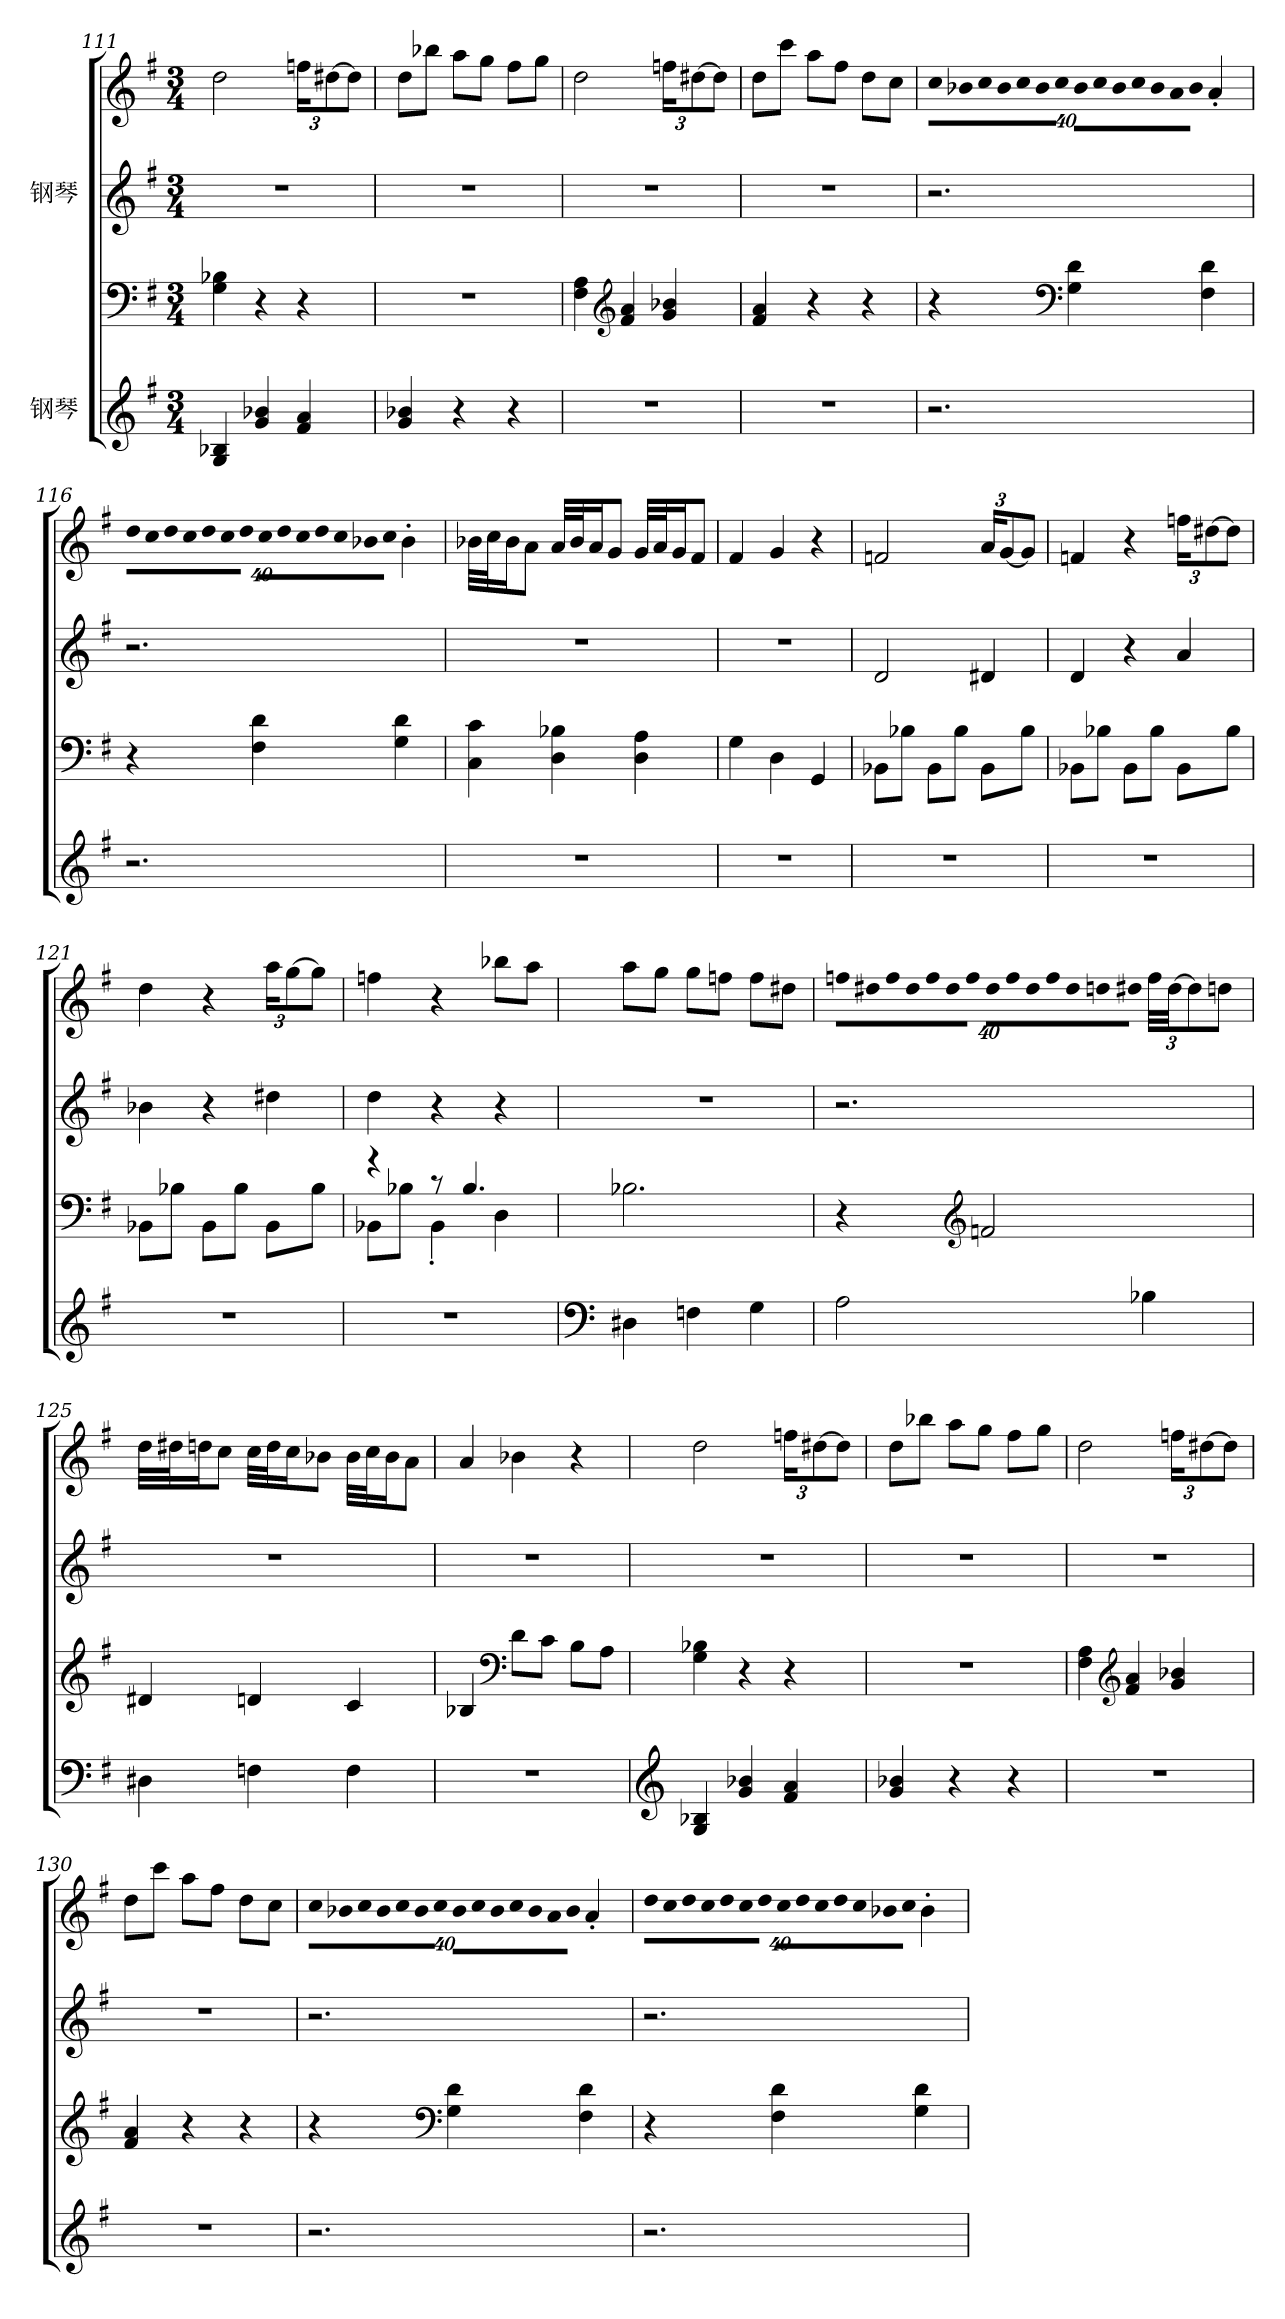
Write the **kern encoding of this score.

**kern	**kern	**kern	**kern
*part2	*part2	*part1	*part1
*staff4	*staff3	*staff2	*staff1
*I"钢琴	*	*I"钢琴	*
*clefG2	*clefF4	*clefG2	*clefG2
*k[f#]	*k[f#]	*k[f#]	*k[f#]
*M3/4	*M3/4	*M3/4	*M3/4
=111	=111	=111	=111
4G/ 4B-X/	4G\ 4B-X\	2.r	2dd\
4g/ 4b-X/	4r	.	.
*	*	*	*Xbrackettup
4f#/ 4a/	4r	.	24ffn\KL
.	.	.	[12dd#X\
.	.	.	8dd#\J]
=112	=112	=112	=112
4g/ 4b-X/	2.r	2.r	8dd\L
.	.	.	8bb-X\J
4r	.	.	8aa\L
.	.	.	8gg\J
4r	.	.	8ff#\L
.	.	.	8gg\J
!!LO:LB:g=z
=113	=113	=113	=113
2.r	4F#\ 4A\	2.r	2dd\
*	*clefG2	*	*
.	4f#/ 4a/	.	.
.	4g/ 4b-X/	.	24ffn\KL
.	.	.	[12dd#X\
.	.	.	8dd#\J]
=114	=114	=114	=114
2.r	4f#/ 4a/	2.r	8dd\L
.	.	.	8ccc\J
.	4r	.	8aa\L
.	.	.	8ff#\J
.	4r	.	8dd\L
.	.	.	8cc\J
=115	=115	=115	=115
!	!	!	!LO:N:vis=32
2.r	4r	2.r	640%23cc\LLL
!	!	!	!LO:N:vis=32
.	.	.	640%23b-X\
!	!	!	!LO:N:vis=32
.	.	.	640%23cc\
!	!	!	!LO:N:vis=32
.	.	.	640%23b-\
!	!	!	!LO:N:vis=32
.	.	.	640%23cc\
!	!	!	!LO:N:vis=32
.	.	.	640%23b-\
!	!	!	!LO:N:vis=32
.	.	.	640%23cc\JJJ
*	*clefF4	*	*
.	4G\ 4d\	.	.
!	!	!	!LO:N:vis=32
.	.	.	640%23b-\LLL
!	!	!	!LO:N:vis=32
.	.	.	640%23cc\
!	!	!	!LO:N:vis=32
.	.	.	640%23b-\
!	!	!	!LO:N:vis=32
.	.	.	640%23cc\
!	!	!	!LO:N:vis=32
.	.	.	640%23b-\
!	!	!	!LO:N:vis=32
.	.	.	640%23a\
!	!	!	!LO:N:vis=32
.	.	.	640%23b-\JJJ
.	4F#\ 4d\	.	.
.	.	.	4a'/
320ryy	320ryy	320ryy	.
!!LO:LB:g=z
=116	=116	=116	=116
!	!	!	!LO:N:vis=32
2.r	4r	2.r	640%23dd\LLL
!	!	!	!LO:N:vis=32
.	.	.	640%23cc\
!	!	!	!LO:N:vis=32
.	.	.	640%23dd\
!	!	!	!LO:N:vis=32
.	.	.	640%23cc\
!	!	!	!LO:N:vis=32
.	.	.	640%23dd\
!	!	!	!LO:N:vis=32
.	.	.	640%23cc\
!	!	!	!LO:N:vis=32
.	.	.	640%23dd\JJJ
.	4F#\ 4d\	.	.
!	!	!	!LO:N:vis=32
.	.	.	640%23cc\LLL
!	!	!	!LO:N:vis=32
.	.	.	640%23dd\
!	!	!	!LO:N:vis=32
.	.	.	640%23cc\
!	!	!	!LO:N:vis=32
.	.	.	640%23dd\
!	!	!	!LO:N:vis=32
.	.	.	640%23cc\
!	!	!	!LO:N:vis=32
.	.	.	640%23b-X\
!	!	!	!LO:N:vis=32
.	.	.	640%23cc\JJJ
.	4G\ 4d\	.	.
.	.	.	4b-'\
320ryy	320ryy	320ryy	.
=117	=117	=117	=117
2.r	4C\ 4c\	2.r	32b-X\LLL
.	.	.	32cc\J
.	.	.	16b-\J
.	.	.	8a\J
.	4D\ 4B-X\	.	32a/LLL
.	.	.	32b-/J
.	.	.	16a/J
.	.	.	8g/J
.	4D\ 4A\	.	32g/LLL
.	.	.	32a/J
.	.	.	16g/J
.	.	.	8f#/J
=118	=118	=118	=118
2.r	4G\	2.r	4f#/
.	4D\	.	4g/
.	4GG/	.	4r
=119	=119	=119	=119
2.r	8BB-X\L	2d/	2fn/
.	8B-X\J	.	.
.	8BB-\L	.	.
.	8B-\J	.	.
.	8BB-\L	4d#X/	24a/KL
.	.	.	[12g/
.	8B-\J	.	8g/J]
!!LO:PB:g=z
=120	=120	=120	=120
2.r	8BB-X\L	4d/	4fn/
.	8B-X\J	.	.
.	8BB-\L	4r	4r
.	8B-\J	.	.
.	8BB-\L	4a/	24ffn\KL
.	.	.	[12dd#X\
.	8B-\J	.	8dd#\J]
=121	=121	=121	=121
2.r	8BB-X\L	4b-X\	4dd\
.	8B-X\J	.	.
.	8BB-\L	4r	4r
.	8B-\J	.	.
.	8BB-\L	4dd#X\	24aa\KL
.	.	.	[12gg\
.	8B-\J	.	8gg\J]
=122	=122	=122	=122
*	*^	*	*
2.r	4r	8BB-X\L	4dd\	4ffn\
.	.	8B-X\J	.	.
.	8r	4BB-'\	4r	4r
.	4.B-/	.	.	.
.	.	4D\	4r	8bb-X\L
.	.	.	.	8aa\J
*	*v	*v	*	*
=123	=123	=123	=123
*clefF4	*	*	*
4D#X\	2.B-X\	2.r	8aa\L
.	.	.	8gg\J
4Fn\	.	.	8gg\L
.	.	.	8ffn\J
4G\	.	.	8ff\L
.	.	.	8dd#X\J
!!LO:LB:g=z
=124	=124	=124	=124
!	!	!	!LO:N:vis=32
2A\	4r	2.r	640%23ffn\LLL
!	!	!	!LO:N:vis=32
.	.	.	640%23dd#X\
!	!	!	!LO:N:vis=32
.	.	.	640%23ff\
!	!	!	!LO:N:vis=32
.	.	.	640%23dd#\
!	!	!	!LO:N:vis=32
.	.	.	640%23ff\
!	!	!	!LO:N:vis=32
.	.	.	640%23dd#\
!	!	!	!LO:N:vis=32
.	.	.	640%23ff\JJJ
*	*clefG2	*	*
.	2fn/	.	.
!	!	!	!LO:N:vis=32
.	.	.	640%23dd#\LLL
!	!	!	!LO:N:vis=32
.	.	.	640%23ff\
!	!	!	!LO:N:vis=32
.	.	.	640%23dd#\
!	!	!	!LO:N:vis=32
.	.	.	640%23ff\
!	!	!	!LO:N:vis=32
.	.	.	640%23dd#\
!	!	!	!LO:N:vis=32
.	.	.	640%23ddn\
!	!	!	!LO:N:vis=32
.	.	.	640%23dd#X\JJJ
4B-X\	.	.	.
.	.	.	48ff\LLL
.	.	.	[48dd#\JJ
.	.	.	12dd#\]
.	.	.	8ddn\J
320ryy	320ryy	320ryy	.
=125	=125	=125	=125
4D#X\	4d#X/	2.r	32dd\LLL
.	.	.	32dd#X\J
.	.	.	16ddn\J
.	.	.	8cc\J
4Fn\	4dn/	.	32cc\LLL
.	.	.	32dd\J
.	.	.	16cc\J
.	.	.	8b-X\J
4F\	4c/	.	32b-\LLL
.	.	.	32cc\J
.	.	.	16b-\J
.	.	.	8a\J
!!LO:LB:g=z
=126	=126	=126	=126
2.r	4B-X/	2.r	4a/
*	*clefF4	*	*
.	8d\L	.	4b-X\
.	8c\J	.	.
.	8B-\L	.	4r
.	8A\J	.	.
=127	=127	=127	=127
*clefG2	*	*	*
4G/ 4B-X/	4G\ 4B-X\	2.r	2dd\
4g/ 4b-X/	4r	.	.
4f#/ 4a/	4r	.	24ffn\KL
.	.	.	[12dd#X\
.	.	.	8dd#\J]
=128	=128	=128	=128
4g/ 4b-X/	2.r	2.r	8dd\L
.	.	.	8bb-X\J
4r	.	.	8aa\L
.	.	.	8gg\J
4r	.	.	8ff#\L
.	.	.	8gg\J
=129	=129	=129	=129
2.r	4F#\ 4A\	2.r	2dd\
*	*clefG2	*	*
.	4f#/ 4a/	.	.
.	4g/ 4b-X/	.	24ffn\KL
.	.	.	[12dd#X\
.	.	.	8dd#\J]
=130	=130	=130	=130
2.r	4f#/ 4a/	2.r	8dd\L
.	.	.	8ccc\J
.	4r	.	8aa\L
.	.	.	8ff#\J
.	4r	.	8dd\L
.	.	.	8cc\J
!!LO:PB:g=z
=131	=131	=131	=131
!	!	!	!LO:N:vis=32
2.r	4r	2.r	640%23cc\LLL
!	!	!	!LO:N:vis=32
.	.	.	640%23b-X\
!	!	!	!LO:N:vis=32
.	.	.	640%23cc\
!	!	!	!LO:N:vis=32
.	.	.	640%23b-\
!	!	!	!LO:N:vis=32
.	.	.	640%23cc\
!	!	!	!LO:N:vis=32
.	.	.	640%23b-\
!	!	!	!LO:N:vis=32
.	.	.	640%23cc\JJJ
*	*clefF4	*	*
.	4G\ 4d\	.	.
!	!	!	!LO:N:vis=32
.	.	.	640%23b-\LLL
!	!	!	!LO:N:vis=32
.	.	.	640%23cc\
!	!	!	!LO:N:vis=32
.	.	.	640%23b-\
!	!	!	!LO:N:vis=32
.	.	.	640%23cc\
!	!	!	!LO:N:vis=32
.	.	.	640%23b-\
!	!	!	!LO:N:vis=32
.	.	.	640%23a\
!	!	!	!LO:N:vis=32
.	.	.	640%23b-\JJJ
.	4F#\ 4d\	.	.
.	.	.	4a'/
320ryy	320ryy	320ryy	.
=132	=132	=132	=132
!	!	!	!LO:N:vis=32
2.r	4r	2.r	640%23dd\LLL
!	!	!	!LO:N:vis=32
.	.	.	640%23cc\
!	!	!	!LO:N:vis=32
.	.	.	640%23dd\
!	!	!	!LO:N:vis=32
.	.	.	640%23cc\
!	!	!	!LO:N:vis=32
.	.	.	640%23dd\
!	!	!	!LO:N:vis=32
.	.	.	640%23cc\
!	!	!	!LO:N:vis=32
.	.	.	640%23dd\JJJ
.	4F#\ 4d\	.	.
!	!	!	!LO:N:vis=32
.	.	.	640%23cc\LLL
!	!	!	!LO:N:vis=32
.	.	.	640%23dd\
!	!	!	!LO:N:vis=32
.	.	.	640%23cc\
!	!	!	!LO:N:vis=32
.	.	.	640%23dd\
!	!	!	!LO:N:vis=32
.	.	.	640%23cc\
!	!	!	!LO:N:vis=32
.	.	.	640%23b-X\
!	!	!	!LO:N:vis=32
.	.	.	640%23cc\JJJ
.	4G\ 4d\	.	.
.	.	.	4b-'\
320ryy	320ryy	320ryy	.
=	=	=	=
*-	*-	*-	*-
